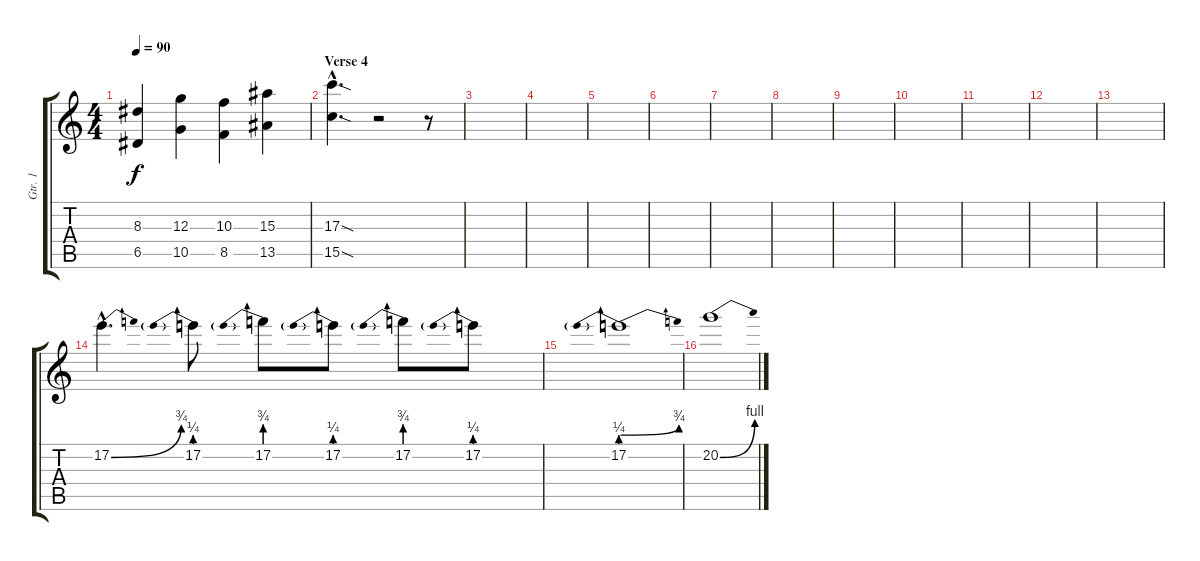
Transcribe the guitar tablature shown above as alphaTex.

\track ("Gtr. 1" "Gtr. 1") {instrument distortionguitar}
\staff {score tabs}
\tuning (E4 B3 G3 D3 A2 D2) {hide}
\ts (4 4)
\tempo 90
\clef g2
\ks c
(8.3 6.5).4{dy f} (12.3 10.5).4 (10.3 8.5).4 (15.3 13.5).4 |
\section ("" "Verse 4")
(17.3{sod hac} 15.5{sod hac}).4{d} r.2 r.8 |
|
|
|
|
|
|
|
|
|
|
|
17.2{be (bend 0 0 60 3) hac}.4{d} 17.2{be (prebend 0 1 60 1)}.8 17.2{be (prebend 0 3 60 3)}.8 17.2{be (prebend 0 1 60 1)}.8 17.2{be (prebend 0 3 60 3)}.8 17.2{be (prebend 0 1 60 1)}.8 |
17.2{be (prebendbend 0 1 60 3)}.1 |
20.2{be (bend 0 0 60 4)}.1
